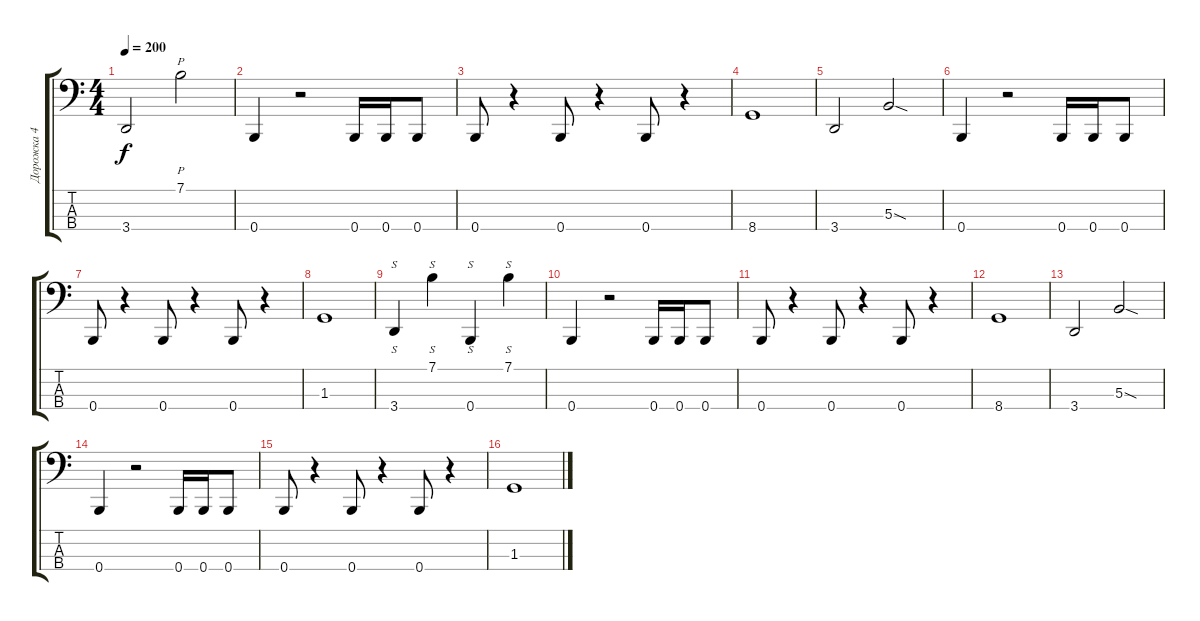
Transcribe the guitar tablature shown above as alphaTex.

\track ("Дорожка 4" "Дорожка 4") {instrument electricbassfinger}
\staff {score tabs}
\tuning (E2 B1 Gb1 B0) {hide}
\ts (4 4)
\tempo 200
\clef f4
\ks c
3.4.2{dy f} 7.1.2{p} |
0.4.4 r.2 0.4.16 0.4.16 0.4.8 |
0.4.8 r.4 0.4.8 r.4 0.4.8 r.4 |
8.4.1 |
3.4.2 5.3{sod}.2 |
0.4.4 r.2 0.4.16 0.4.16 0.4.8 |
0.4.8 r.4 0.4.8 r.4 0.4.8 r.4 |
1.3.1 |
3.4.4{s} 7.1.4{s} 0.4.4{s} 7.1.4{s} |
0.4.4 r.2 0.4.16 0.4.16 0.4.8 |
0.4.8 r.4 0.4.8 r.4 0.4.8 r.4 |
8.4.1 |
3.4.2 5.3{sod}.2 |
0.4.4 r.2 0.4.16 0.4.16 0.4.8 |
0.4.8 r.4 0.4.8 r.4 0.4.8 r.4 |
1.3.1
